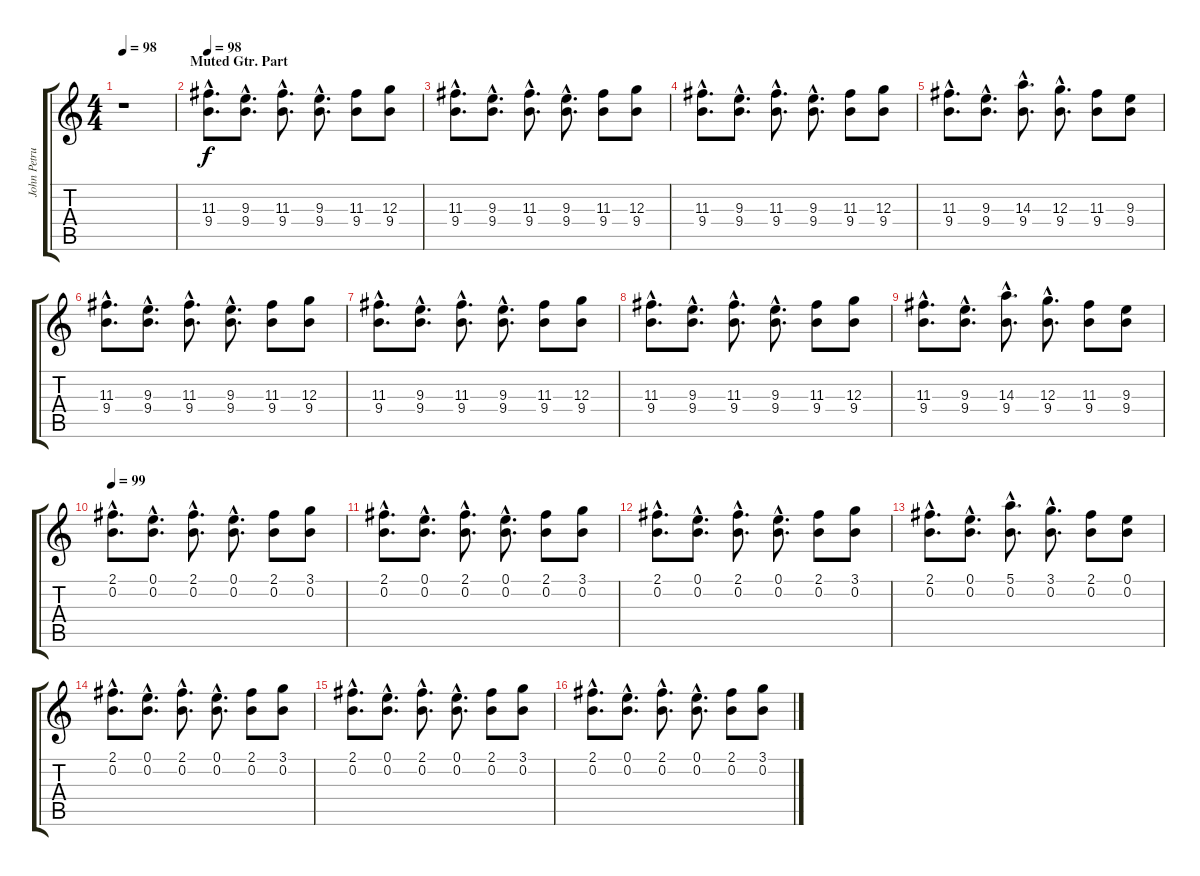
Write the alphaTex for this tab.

\track ("John Petrucci  (Dist.) 2" "John Petru") {instrument distortionguitar}
\staff {score tabs}
\tuning (E4 B3 G3 D3 A2 E2) {hide}
\ts (4 4)
\tempo 98
\clef g2
\ks c
r.1{dy fff} |
\section ("" "Muted Gtr. Part")
\tempo 98
(11.3{hac} 9.4{hac}).8{d dy f instrument electricguitarmuted} (9.3{hac} 9.4{hac}).8{d} (11.3{hac} 9.4{hac}).8{d} (9.3{hac} 9.4{hac}).8{d} (11.3 9.4).8 (12.3 9.4).8 |
(11.3{hac} 9.4{hac}).8{d} (9.3{hac} 9.4{hac}).8{d} (11.3{hac} 9.4{hac}).8{d} (9.3{hac} 9.4{hac}).8{d} (11.3 9.4).8 (12.3 9.4).8 |
(11.3{hac} 9.4{hac}).8{d} (9.3{hac} 9.4{hac}).8{d} (11.3{hac} 9.4{hac}).8{d} (9.3{hac} 9.4{hac}).8{d} (11.3 9.4).8 (12.3 9.4).8 |
(11.3{hac} 9.4{hac}).8{d} (9.3{hac} 9.4{hac}).8{d} (14.3{hac} 9.4{hac}).8{d} (12.3{hac} 9.4{hac}).8{d} (11.3 9.4).8 (9.3 9.4).8 |
(11.3{hac} 9.4{hac}).8{d instrument electricguitarmuted} (9.3{hac} 9.4{hac}).8{d} (11.3{hac} 9.4{hac}).8{d} (9.3{hac} 9.4{hac}).8{d} (11.3 9.4).8 (12.3 9.4).8 |
(11.3{hac} 9.4{hac}).8{d} (9.3{hac} 9.4{hac}).8{d} (11.3{hac} 9.4{hac}).8{d} (9.3{hac} 9.4{hac}).8{d} (11.3 9.4).8 (12.3 9.4).8 |
(11.3{hac} 9.4{hac}).8{d} (9.3{hac} 9.4{hac}).8{d} (11.3{hac} 9.4{hac}).8{d} (9.3{hac} 9.4{hac}).8{d} (11.3 9.4).8 (12.3 9.4).8 |
(11.3{hac} 9.4{hac}).8{d} (9.3{hac} 9.4{hac}).8{d} (14.3{hac} 9.4{hac}).8{d} (12.3{hac} 9.4{hac}).8{d} (11.3 9.4).8 (9.3 9.4).8 |
\tempo 99
(2.1{hac} 0.2{hac}).8{d instrument distortionguitar} (0.1{hac} 0.2{hac}).8{d} (2.1{hac} 0.2{hac}).8{d} (0.1{hac} 0.2{hac}).8{d} (2.1 0.2).8 (3.1 0.2).8 |
(2.1{hac} 0.2{hac}).8{d} (0.1{hac} 0.2{hac}).8{d} (2.1{hac} 0.2{hac}).8{d} (0.1{hac} 0.2{hac}).8{d} (2.1 0.2).8 (3.1 0.2).8 |
(2.1{hac} 0.2{hac}).8{d} (0.1{hac} 0.2{hac}).8{d} (2.1{hac} 0.2{hac}).8{d} (0.1{hac} 0.2{hac}).8{d} (2.1 0.2).8 (3.1 0.2).8 |
(2.1{hac} 0.2{hac}).8{d} (0.1{hac} 0.2{hac}).8{d} (5.1{hac} 0.2{hac}).8{d} (3.1{hac} 0.2{hac}).8{d} (2.1 0.2).8 (0.1 0.2).8 |
(2.1{hac} 0.2{hac}).8{d} (0.1{hac} 0.2{hac}).8{d} (2.1{hac} 0.2{hac}).8{d} (0.1{hac} 0.2{hac}).8{d} (2.1 0.2).8 (3.1 0.2).8 |
(2.1{hac} 0.2{hac}).8{d} (0.1{hac} 0.2{hac}).8{d} (2.1{hac} 0.2{hac}).8{d} (0.1{hac} 0.2{hac}).8{d} (2.1 0.2).8 (3.1 0.2).8 |
(2.1{hac} 0.2{hac}).8{d} (0.1{hac} 0.2{hac}).8{d} (2.1{hac} 0.2{hac}).8{d} (0.1{hac} 0.2{hac}).8{d} (2.1 0.2).8 (3.1 0.2).8
